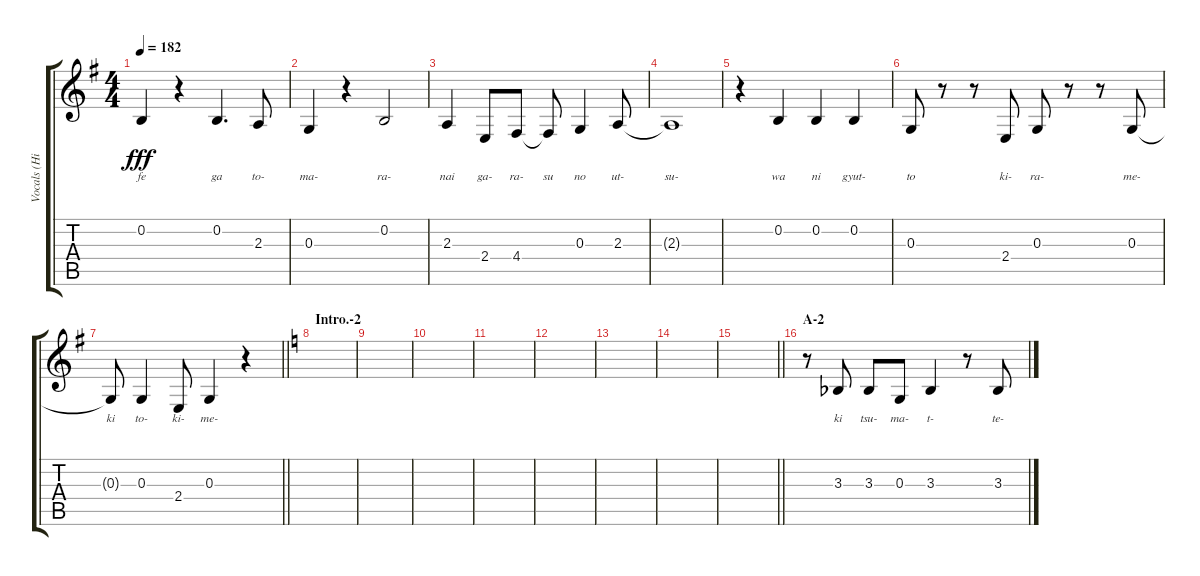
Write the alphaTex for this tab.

\track ("Vocals (Hirasawa Yui)" "Vocals (Hi") {instrument altosax}
\staff {score tabs}
\tuning (E4 B3 G3 D3 A2 E2) {hide}
\ts (4 4)
\tempo 182
\clef g2
\ks g
0.2.4{lyrics (0 "fe") lyrics (1 "") lyrics (2 "") lyrics (3 "") lyrics (4 "") dy fff} r.4 0.2.4{d lyrics (0 "ga") lyrics (1 "") lyrics (2 "") lyrics (3 "") lyrics (4 "")} 2.3.8{lyrics (0 "to-") lyrics (1 "") lyrics (2 "") lyrics (3 "") lyrics (4 "")} |
0.3.4{lyrics (0 "ma-") lyrics (1 "") lyrics (2 "") lyrics (3 "") lyrics (4 "")} r.4 0.2.2{lyrics (0 "ra-") lyrics (1 "") lyrics (2 "") lyrics (3 "") lyrics (4 "")} |
2.3.4{lyrics (0 "nai") lyrics (1 "") lyrics (2 "") lyrics (3 "") lyrics (4 "")} 2.4.8{lyrics (0 "ga-") lyrics (1 "") lyrics (2 "") lyrics (3 "") lyrics (4 "")} 4.4.8{lyrics (0 "ra-") lyrics (1 "") lyrics (2 "") lyrics (3 "") lyrics (4 "")} 4.4{t}.8{lyrics (0 "su") lyrics (1 "") lyrics (2 "") lyrics (3 "") lyrics (4 "")} 0.3.4{lyrics (0 "no") lyrics (1 "") lyrics (2 "") lyrics (3 "") lyrics (4 "")} 2.3.8{lyrics (0 "ut-") lyrics (1 "") lyrics (2 "") lyrics (3 "") lyrics (4 "")} |
2.3{t}.1{lyrics (0 "su-") lyrics (1 "") lyrics (2 "") lyrics (3 "") lyrics (4 "")} |
r.4 0.2.4{lyrics (0 "wa") lyrics (1 "") lyrics (2 "") lyrics (3 "") lyrics (4 "")} 0.2.4{lyrics (0 "ni") lyrics (1 "") lyrics (2 "") lyrics (3 "") lyrics (4 "")} 0.2.4{lyrics (0 "gyut-") lyrics (1 "") lyrics (2 "") lyrics (3 "") lyrics (4 "")} |
0.3.8{lyrics (0 "to") lyrics (1 "") lyrics (2 "") lyrics (3 "") lyrics (4 "")} r.8 r.8 2.4.8{lyrics (0 "ki-") lyrics (1 "") lyrics (2 "") lyrics (3 "") lyrics (4 "")} 0.3.8{lyrics (0 "ra-") lyrics (1 "") lyrics (2 "") lyrics (3 "") lyrics (4 "")} r.8 r.8 0.3.8{lyrics (0 "me-") lyrics (1 "") lyrics (2 "") lyrics (3 "") lyrics (4 "")} |
\barLineRight lightlight
0.3{t}.8{lyrics (0 "ki") lyrics (1 "") lyrics (2 "") lyrics (3 "") lyrics (4 "")} 0.3.4{lyrics (0 "to-") lyrics (1 "") lyrics (2 "") lyrics (3 "") lyrics (4 "")} 2.4.8{lyrics (0 "ki-") lyrics (1 "") lyrics (2 "") lyrics (3 "") lyrics (4 "")} 0.3.4{lyrics (0 "me-") lyrics (1 "") lyrics (2 "") lyrics (3 "") lyrics (4 "")} r.4 |
\section ("" "Intro.-2")
\ks c
|
|
|
|
|
|
|
\barLineRight lightlight
|
\section ("" "A-2")
r.8 3.3{acc b}.8{lyrics (0 "ki") lyrics (1 "") lyrics (2 "") lyrics (3 "") lyrics (4 "")} 3.3{acc b}.8{lyrics (0 "tsu-") lyrics (1 "") lyrics (2 "") lyrics (3 "") lyrics (4 "")} 0.3.8{lyrics (0 "ma-") lyrics (1 "") lyrics (2 "") lyrics (3 "") lyrics (4 "")} 3.3{acc b}.4{lyrics (0 "t-") lyrics (1 "") lyrics (2 "") lyrics (3 "") lyrics (4 "")} r.8 3.3{acc b}.8{lyrics (0 "te-") lyrics (1 "") lyrics (2 "") lyrics (3 "") lyrics (4 "")}
